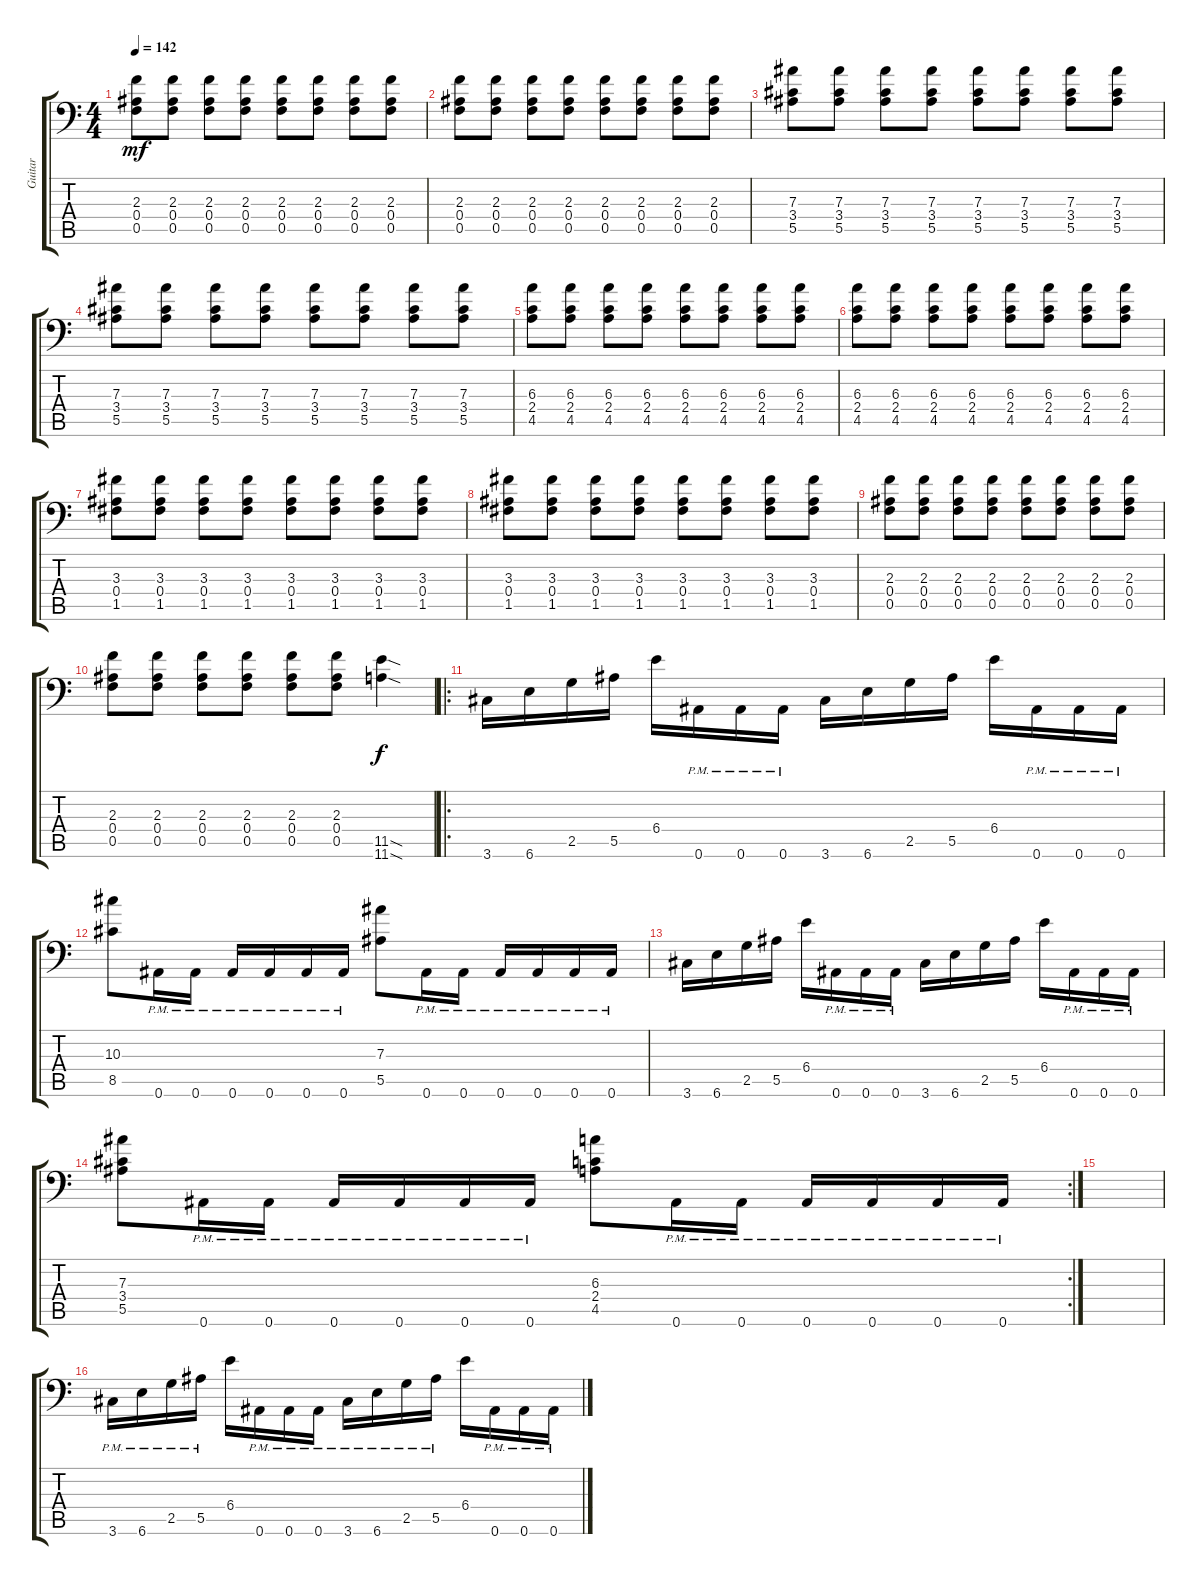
\track ("Guitar" "Guitar") {instrument distortionguitar}
\staff {score tabs}
\tuning (C4 G3 Eb3 Bb2 F2 Bb1) {hide}
\ts (4 4)
\tempo 142
\clef f4
\ks c
(2.3 0.4 0.5).8{dy mf} (2.3 0.4 0.5).8 (2.3 0.4 0.5).8 (2.3 0.4 0.5).8 (2.3 0.4 0.5).8 (2.3 0.4 0.5).8 (2.3 0.4 0.5).8 (2.3 0.4 0.5).8 |
(2.3 0.4 0.5).8 (2.3 0.4 0.5).8 (2.3 0.4 0.5).8 (2.3 0.4 0.5).8 (2.3 0.4 0.5).8 (2.3 0.4 0.5).8 (2.3 0.4 0.5).8 (2.3 0.4 0.5).8 |
(7.3 3.4 5.5).8 (7.3 3.4 5.5).8 (7.3 3.4 5.5).8 (7.3 3.4 5.5).8 (7.3 3.4 5.5).8 (7.3 3.4 5.5).8 (7.3 3.4 5.5).8 (7.3 3.4 5.5).8 |
(7.3 3.4 5.5).8 (7.3 3.4 5.5).8 (7.3 3.4 5.5).8 (7.3 3.4 5.5).8 (7.3 3.4 5.5).8 (7.3 3.4 5.5).8 (7.3 3.4 5.5).8 (7.3 3.4 5.5).8 |
(6.3 2.4 4.5).8 (6.3 2.4 4.5).8 (6.3 2.4 4.5).8 (6.3 2.4 4.5).8 (6.3 2.4 4.5).8 (6.3 2.4 4.5).8 (6.3 2.4 4.5).8 (6.3 2.4 4.5).8 |
(6.3 2.4 4.5).8 (6.3 2.4 4.5).8 (6.3 2.4 4.5).8 (6.3 2.4 4.5).8 (6.3 2.4 4.5).8 (6.3 2.4 4.5).8 (6.3 2.4 4.5).8 (6.3 2.4 4.5).8 |
(3.3 0.4 1.5).8 (3.3 0.4 1.5).8 (3.3 0.4 1.5).8 (3.3 0.4 1.5).8 (3.3 0.4 1.5).8 (3.3 0.4 1.5).8 (3.3 0.4 1.5).8 (3.3 0.4 1.5).8 |
(3.3 0.4 1.5).8 (3.3 0.4 1.5).8 (3.3 0.4 1.5).8 (3.3 0.4 1.5).8 (3.3 0.4 1.5).8 (3.3 0.4 1.5).8 (3.3 0.4 1.5).8 (3.3 0.4 1.5).8 |
(2.3 0.4 0.5).8 (2.3 0.4 0.5).8 (2.3 0.4 0.5).8 (2.3 0.4 0.5).8 (2.3 0.4 0.5).8 (2.3 0.4 0.5).8 (2.3 0.4 0.5).8 (2.3 0.4 0.5).8 |
(2.3 0.4 0.5).8 (2.3 0.4 0.5).8 (2.3 0.4 0.5).8 (2.3 0.4 0.5).8 (2.3 0.4 0.5).8 (2.3 0.4 0.5).8 (11.5{sod} 11.6{sod}).4{dy f} |
\ro
3.6.16 6.6.16 2.5.16 5.5.16 6.4.16 0.6{pm}.16 0.6{pm}.16 0.6{pm}.16 3.6.16 6.6.16 2.5.16 5.5.16 6.4.16 0.6{pm}.16 0.6{pm}.16 0.6{pm}.16 |
(10.3 8.5).8 0.6{pm}.16 0.6{pm}.16 0.6{pm}.16 0.6{pm}.16 0.6{pm}.16 0.6{pm}.16 (7.3 5.5).8 0.6{pm}.16 0.6{pm}.16 0.6{pm}.16 0.6{pm}.16 0.6{pm}.16 0.6{pm}.16 |
3.6.16 6.6.16 2.5.16 5.5.16 6.4.16 0.6{pm}.16 0.6{pm}.16 0.6{pm}.16 3.6.16 6.6.16 2.5.16 5.5.16 6.4.16 0.6{pm}.16 0.6{pm}.16 0.6{pm}.16 |
\rc 2
(7.3 3.4 5.5).8 0.6{pm}.16 0.6{pm}.16 0.6{pm}.16 0.6{pm}.16 0.6{pm}.16 0.6{pm}.16 (6.3 2.4 4.5).8 0.6{pm}.16 0.6{pm}.16 0.6{pm}.16 0.6{pm}.16 0.6{pm}.16 0.6{pm}.16 |
|
3.6{pm}.16 6.6{pm}.16 2.5{pm}.16 5.5{pm}.16 6.4.16 0.6{pm}.16 0.6{pm}.16 0.6{pm}.16 3.6{pm}.16 6.6{pm}.16 2.5{pm}.16 5.5{pm}.16 6.4.16 0.6{pm}.16 0.6{pm}.16 0.6{pm}.16
